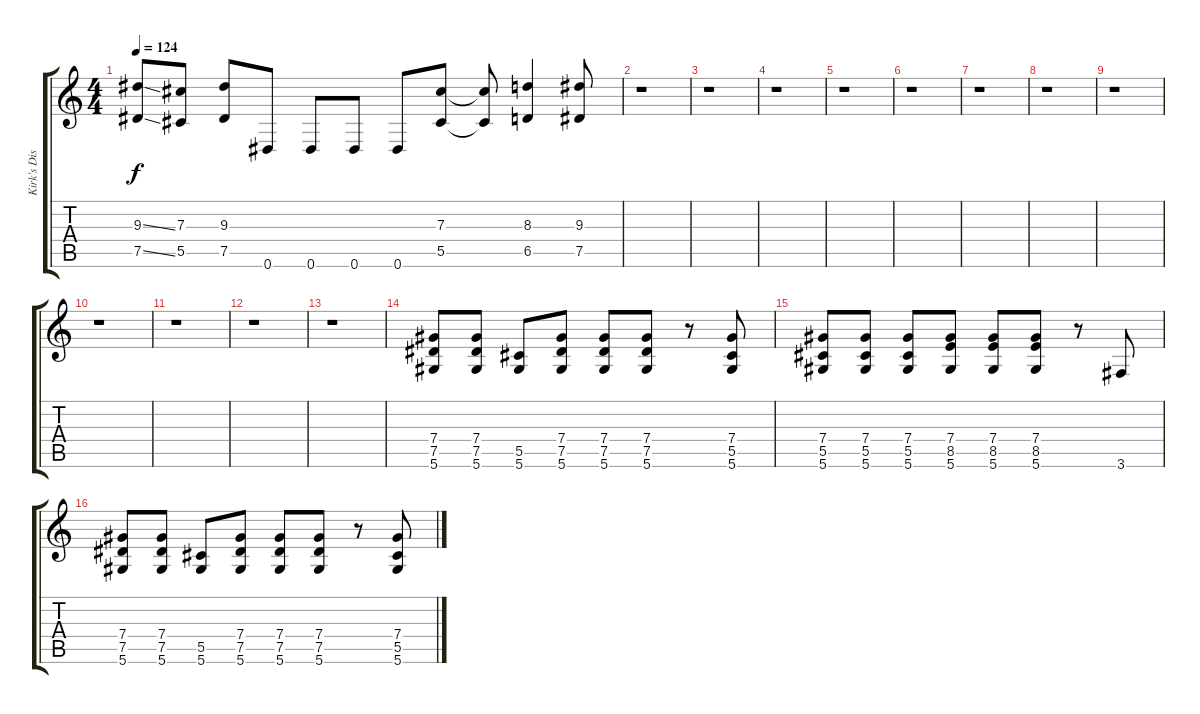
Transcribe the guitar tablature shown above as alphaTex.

\track ("Kirk's Distortion" "Kirk's Dis") {instrument distortionguitar}
\staff {score tabs}
\tuning (Eb4 Bb3 Gb3 Db3 Ab2 Eb2) {hide}
\ts (4 4)
\tempo 124
\clef g2
\ks c
(9.3{ss} 7.5{ss}).8{dy f} (7.3 5.5).8 (9.3 7.5).8 0.6.8 0.6.8 0.6.8 0.6.8 (7.3 5.5).8 (7.3{t} 5.5{t}).8 (8.3 6.5).4 (9.3 7.5).8 |
r.1 |
r.1 |
r.1 |
r.1 |
r.1 |
r.1 |
r.1 |
r.1 |
r.1 |
r.1 |
r.1 |
r.1 |
(7.4 7.5 5.6).8 (7.4 7.5 5.6).8 (5.5 5.6).8 (7.4 7.5 5.6).8 (7.4 7.5 5.6).8 (7.4 7.5 5.6).8 r.8 (7.4 5.5 5.6).8 |
(7.4 5.5 5.6).8 (7.4 5.5 5.6).8 (7.4 5.5 5.6).8 (7.4 8.5 5.6).8 (7.4 8.5 5.6).8 (7.4 8.5 5.6).8 r.8 3.6.8 |
(7.4 7.5 5.6).8 (7.4 7.5 5.6).8 (5.5 5.6).8 (7.4 7.5 5.6).8 (7.4 7.5 5.6).8 (7.4 7.5 5.6).8 r.8 (7.4 5.5 5.6).8
